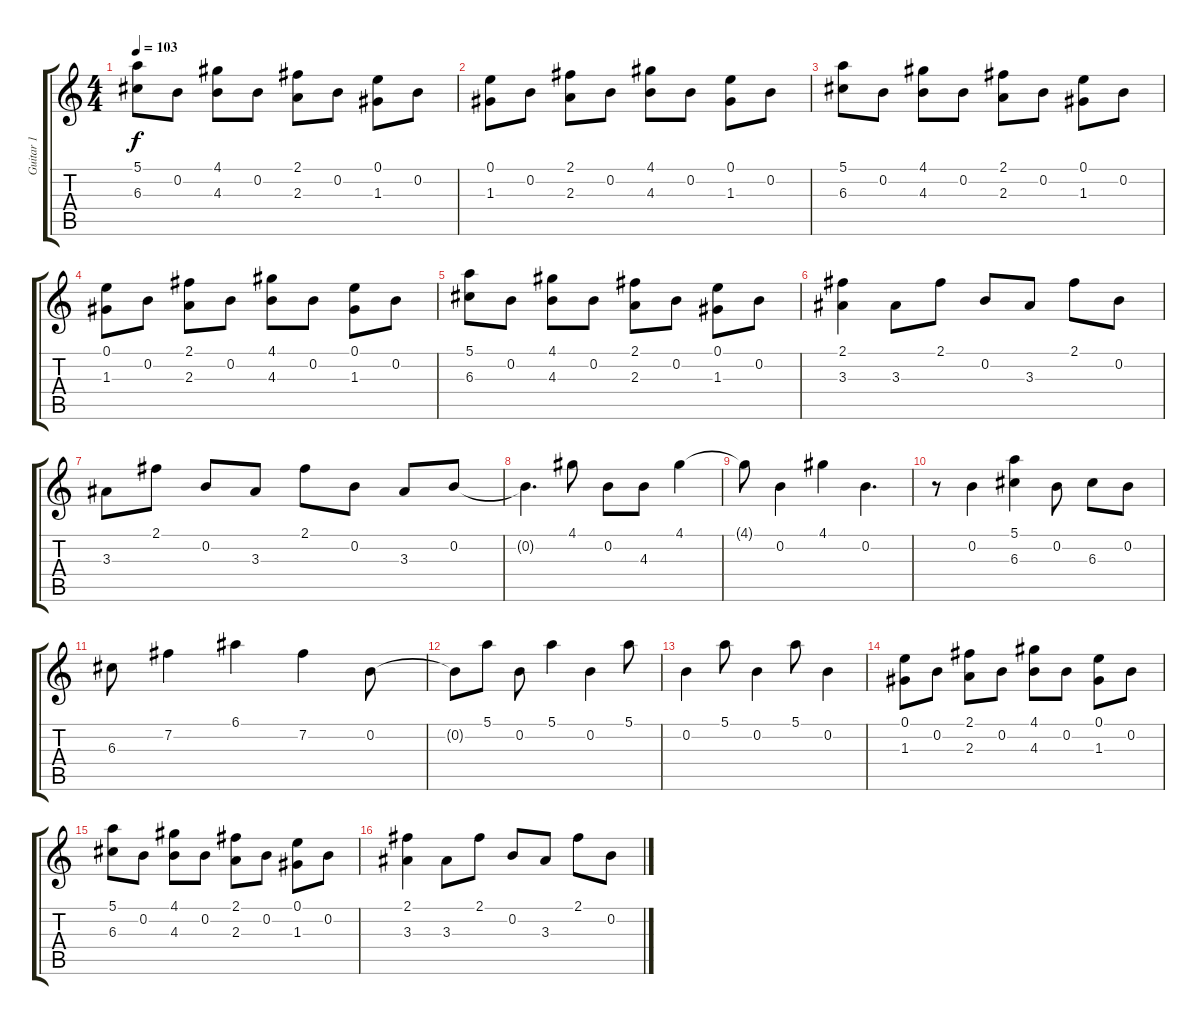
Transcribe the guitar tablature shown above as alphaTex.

\track ("Guitar 1" "Guitar 1") {instrument electricguitarjazz}
\staff {score tabs}
\tuning (E4 B3 G3 D3 A2 E2) {hide}
\ts (4 4)
\tempo 103
\clef g2
\ks c
(5.1 6.3).8{dy f} 0.2.8 (4.1 4.3).8 0.2.8 (2.1 2.3).8 0.2.8 (0.1 1.3).8 0.2.8 |
(0.1 1.3).8 0.2.8 (2.1 2.3).8 0.2.8 (4.1 4.3).8 0.2.8 (0.1 1.3).8 0.2.8 |
(5.1 6.3).8 0.2.8 (4.1 4.3).8 0.2.8 (2.1 2.3).8 0.2.8 (0.1 1.3).8 0.2.8 |
(0.1 1.3).8 0.2.8 (2.1 2.3).8 0.2.8 (4.1 4.3).8 0.2.8 (0.1 1.3).8 0.2.8 |
(5.1 6.3).8 0.2.8 (4.1 4.3).8 0.2.8 (2.1 2.3).8 0.2.8 (0.1 1.3).8 0.2.8 |
(2.1 3.3).4 3.3.8 2.1.8 0.2.8 3.3.8 2.1.8 0.2.8 |
3.3.8 2.1.8 0.2.8 3.3.8 2.1.8 0.2.8 3.3.8 0.2.8 |
0.2{t}.4{d} 4.1.8 0.2.8 4.3.8 4.1.4 |
4.1{t}.8 0.2.4 4.1.4 0.2.4{d} |
r.8 0.2.4 (5.1 6.3).4 0.2.8 6.3.8 0.2.8 |
6.3.8 7.2.4 6.1.4 7.2.4 0.2.8 |
0.2{t}.8 5.1.8 0.2.8 5.1.4 0.2.4 5.1.8 |
0.2.4 5.1.8 0.2.4 5.1.8 0.2.4 |
(0.1 1.3).8 0.2.8 (2.1 2.3).8 0.2.8 (4.1 4.3).8 0.2.8 (0.1 1.3).8 0.2.8 |
(5.1 6.3).8 0.2.8 (4.1 4.3).8 0.2.8 (2.1 2.3).8 0.2.8 (0.1 1.3).8 0.2.8 |
(2.1 3.3).4 3.3.8 2.1.8 0.2.8 3.3.8 2.1.8 0.2.8
